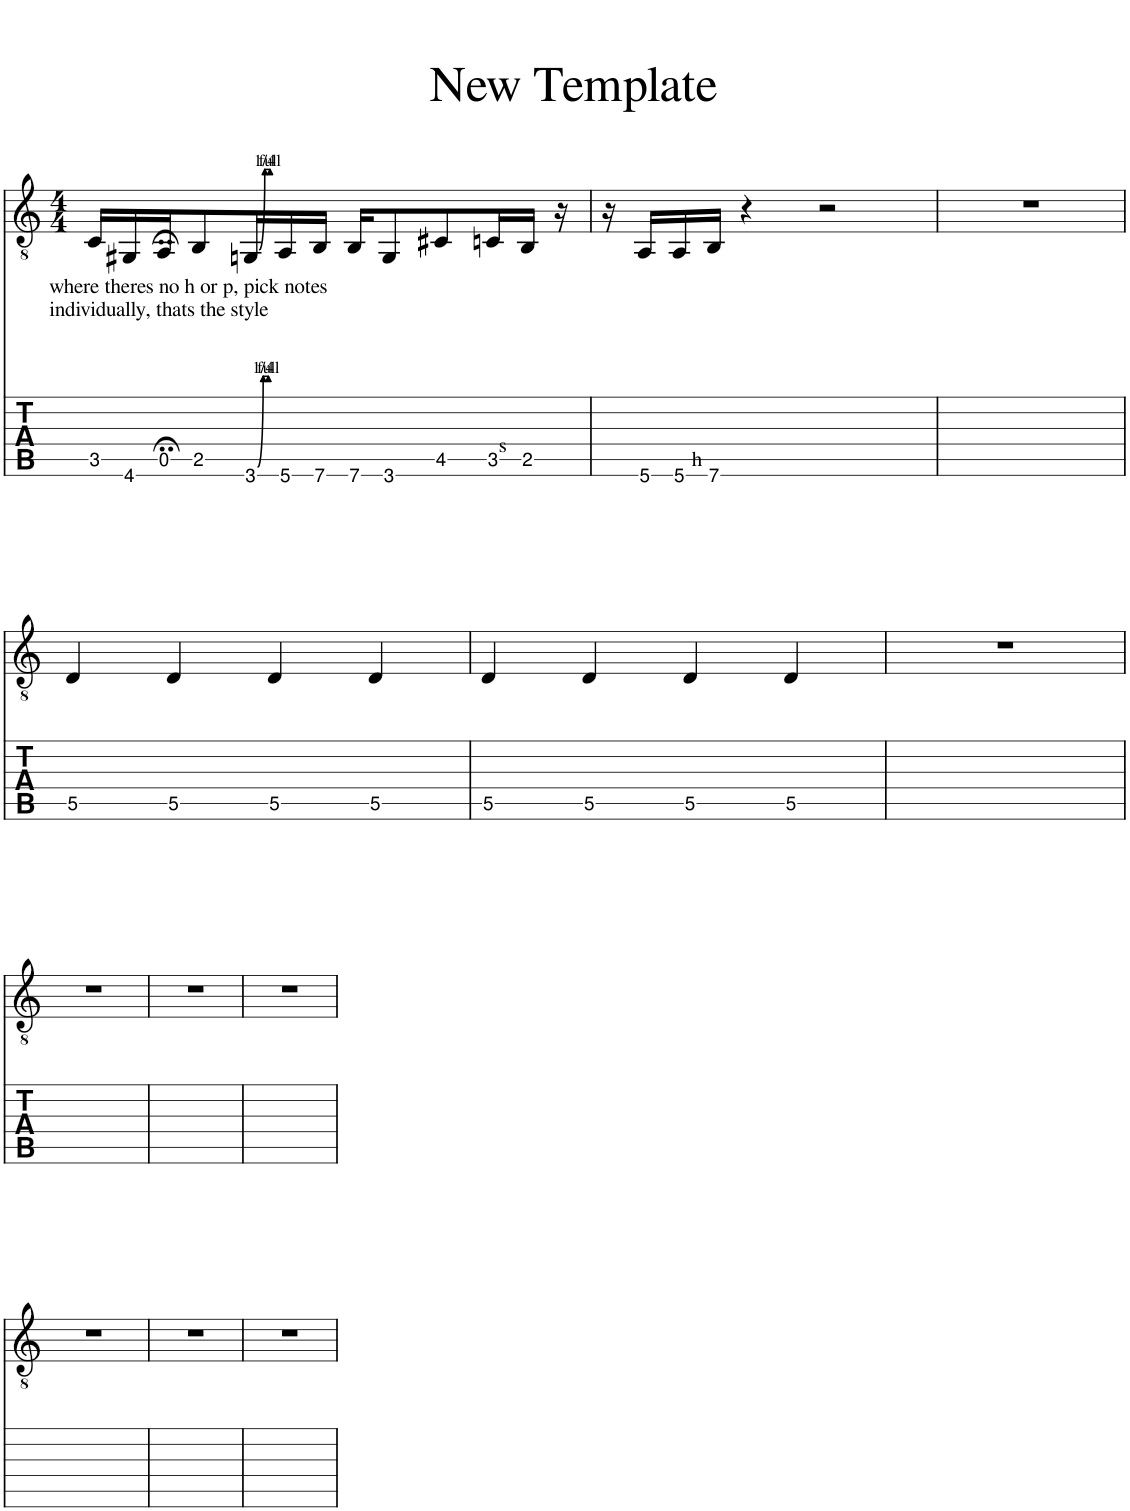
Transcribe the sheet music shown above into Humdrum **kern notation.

**kern	**kern
*part1	*part1
*staff2	*staff1
*I"Guitar	*
*I'Guit.	*
*stria6	*
*	*clefGv2
*k[]	*k[]
*M4/4	*M4/4
=1	=1
16CLL	16C/LL
!LO:TX:a:t=where theres no h or p, pick notes	!
!LO:TX:a:t=individually, thats the style	!
16GG#J	16GG#X/
16AA;<K	16AA;</J
8BBJ	8BB/
16GGLL	16GGn/L
16AA	16AA/
16BBJJ	16BB/JJ
16BBKL	16BB/KL
8GG	8GG/
8C#J	8C#X/
!LO:TX:a:t=s	!
16CLL	16Cn/L
16BBJJ	16BB/JJ
16r	16r
=2	=2
16r	16r
16AALL	16AA/LL
!LO:TX:a:t=h	!
16AA	16AA/
16BBJJ	16BB/JJ
4r	4r
2r	2r
=3	=3
1r	1r
!!LO:LB:g=z
=1	=1
*stria6	*
4D	4D/
4D	4D/
4D	4D/
4D	4D/
=2	=2
4D	4D/
!LO:N:head=solid	!
4D	4D/
4D	4D/
!LO:N:head=open	!
4D	4D/
=3	=3
1r	1r
!!LO:LB:g=z
=1	=1
*stria6	*
1r	1r
=2	=2
1r	1r
=3	=3
1r	1r
!!LO:LB:g=z
=1	=1
*stria6	*
1r	1r
=2	=2
1r	1r
=3	=3
1r	1r
=	=
*-	*-
